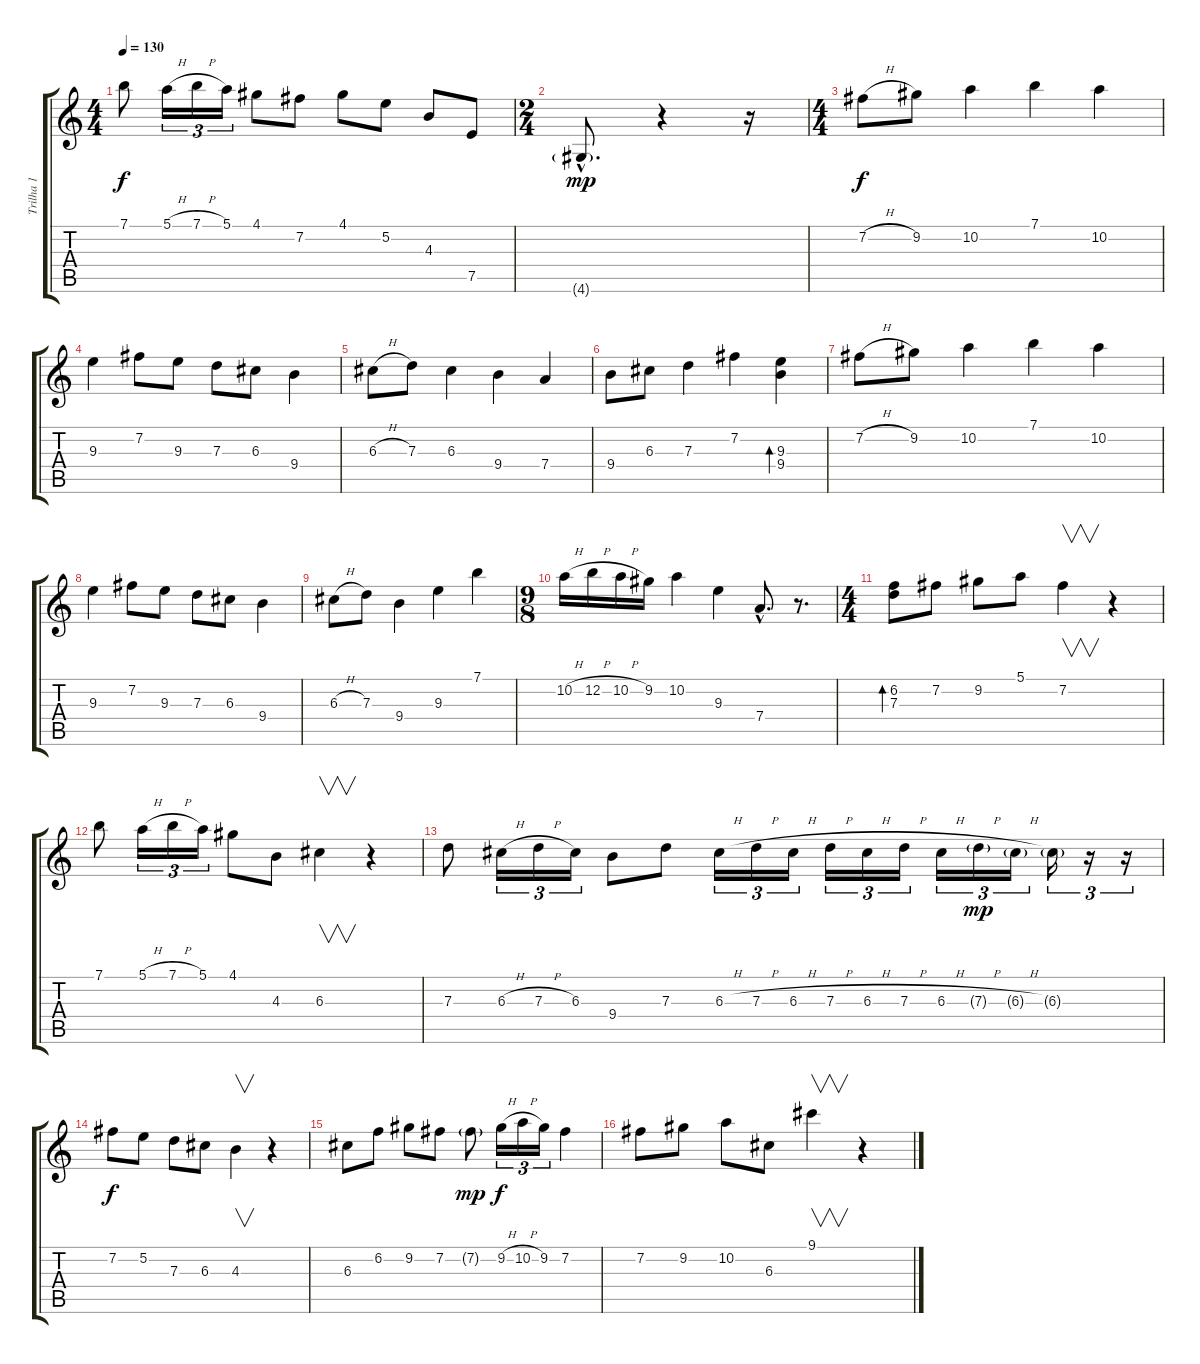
\track ("Trilha 1" "Trilha 1") {instrument acousticguitarsteel}
\staff {score tabs}
\tuning (E4 B3 G3 D3 A2 E2) {hide}
\ts (4 4)
\tempo 130
\clef g2
\ks c
7.1.8{dy f} 5.1{h}.16{tu (3 2)} 7.1{h}.16{tu (3 2)} 5.1.16{tu (3 2)} 4.1.8 7.2.8 4.1.8 5.2.8 4.3.8 7.5.8 |
\ts (2 4)
4.6{g hac}.8{d dy mp} r.4 r.16 |
\ts (4 4)
7.2{h}.8{dy f} 9.2.8 10.2.4 7.1.4 10.2.4 |
9.3.4 7.2.8 9.3.8 7.3.8 6.3.8 9.4.4 |
6.3{h}.8 7.3.8 6.3.4 9.4.4 7.4.4 |
9.4.8 6.3.8 7.3.4 7.2.4 (9.3 9.4).4{bd 480} |
7.2{h}.8 9.2.8 10.2.4 7.1.4 10.2.4 |
9.3.4 7.2.8 9.3.8 7.3.8 6.3.8 9.4.4 |
6.3{h}.8 7.3.8 9.4.4 9.3.4 7.1.4 |
\ts (9 8)
10.2{h}.16 12.2{h}.16 10.2{h}.16 9.2.16 10.2.4 9.3.4 7.4{hac}.8{d} r.8{d} |
\ts (4 4)
(6.2 7.3).8{bd 480} 7.2.8 9.2.8 5.1.8 7.2.4{v} r.4 |
7.1.8 5.1{h}.16{tu (3 2)} 7.1{h}.16{tu (3 2)} 5.1.16{tu (3 2)} 4.1.8 4.3.8 6.3.4{v} r.4 |
7.3.8 6.3{h}.16{tu (3 2)} 7.3{h}.16{tu (3 2)} 6.3.16{tu (3 2)} 9.4.8 7.3.8 6.3{h}.16{tu (3 2)} 7.3{h}.16{tu (3 2)} 6.3{h}.16{tu (3 2)} 7.3{h}.16{tu (3 2)} 6.3{h}.16{tu (3 2)} 7.3{h}.16{tu (3 2)} 6.3{h}.16{tu (3 2)} 7.3{h g}.16{tu (3 2) dy mp} 6.3{h g}.16{tu (3 2)} 6.3{g}.16{tu (3 2)} r.16{tu (3 2)} r.16{tu (3 2)} |
7.2.8{dy f} 5.2.8 7.3.8 6.3.8 4.3.4{v} r.4 |
6.3.8 6.2.8 9.2.8 7.2.8 7.2{g}.8{dy mp} 9.2{h}.16{tu (3 2) dy f} 10.2{h}.16{tu (3 2)} 9.2.16{tu (3 2)} 7.2.4 |
7.2.8 9.2.8 10.2.8 6.3.8 9.1.4{v} r.4
